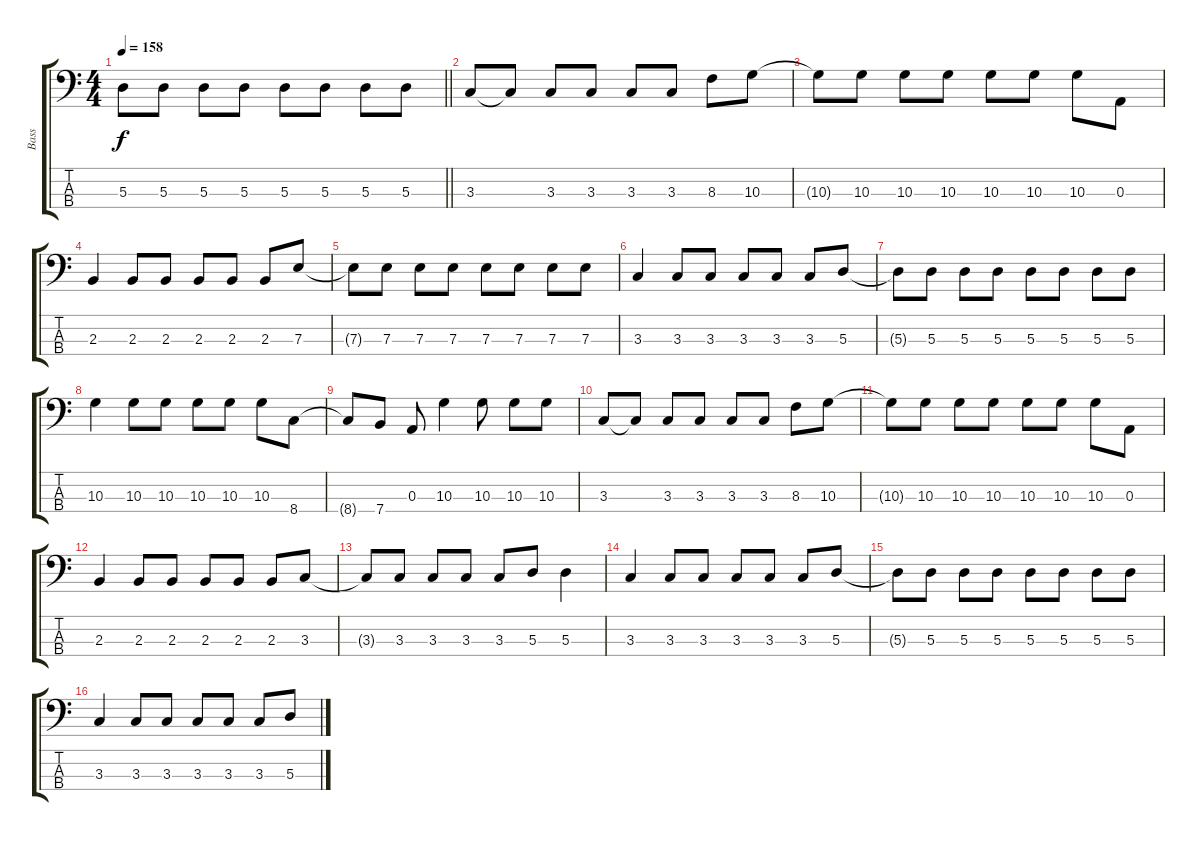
\track ("Bass" "Bass") {instrument electricbasspick}
\staff {score tabs}
\tuning (G2 D2 A1 E1) {hide}
\ts (4 4)
\tempo 158
\clef f4
\barLineRight lightlight
\ks c
5.3.8{dy f} 5.3.8 5.3.8 5.3.8 5.3.8 5.3.8 5.3.8 5.3.8 |
3.3.8 3.3{t}.8 3.3.8 3.3.8 3.3.8 3.3.8 8.3.8 10.3.8 |
10.3{t}.8 10.3.8 10.3.8 10.3.8 10.3.8 10.3.8 10.3.8 0.3.8 |
2.3.4 2.3.8 2.3.8 2.3.8 2.3.8 2.3.8 7.3.8 |
7.3{t}.8 7.3.8 7.3.8 7.3.8 7.3.8 7.3.8 7.3.8 7.3.8 |
3.3.4 3.3.8 3.3.8 3.3.8 3.3.8 3.3.8 5.3.8 |
5.3{t}.8 5.3.8 5.3.8 5.3.8 5.3.8 5.3.8 5.3.8 5.3.8 |
10.3.4 10.3.8 10.3.8 10.3.8 10.3.8 10.3.8 8.4.8 |
8.4{t}.8 7.4.8 0.3.8 10.3.4 10.3.8 10.3.8 10.3.8 |
3.3.8 3.3{t}.8 3.3.8 3.3.8 3.3.8 3.3.8 8.3.8 10.3.8 |
10.3{t}.8 10.3.8 10.3.8 10.3.8 10.3.8 10.3.8 10.3.8 0.3.8 |
2.3.4 2.3.8 2.3.8 2.3.8 2.3.8 2.3.8 3.3.8 |
3.3{t}.8 3.3.8 3.3.8 3.3.8 3.3.8 5.3.8 5.3.4 |
3.3.4 3.3.8 3.3.8 3.3.8 3.3.8 3.3.8 5.3.8 |
5.3{t}.8 5.3.8 5.3.8 5.3.8 5.3.8 5.3.8 5.3.8 5.3.8 |
3.3.4 3.3.8 3.3.8 3.3.8 3.3.8 3.3.8 5.3.8
